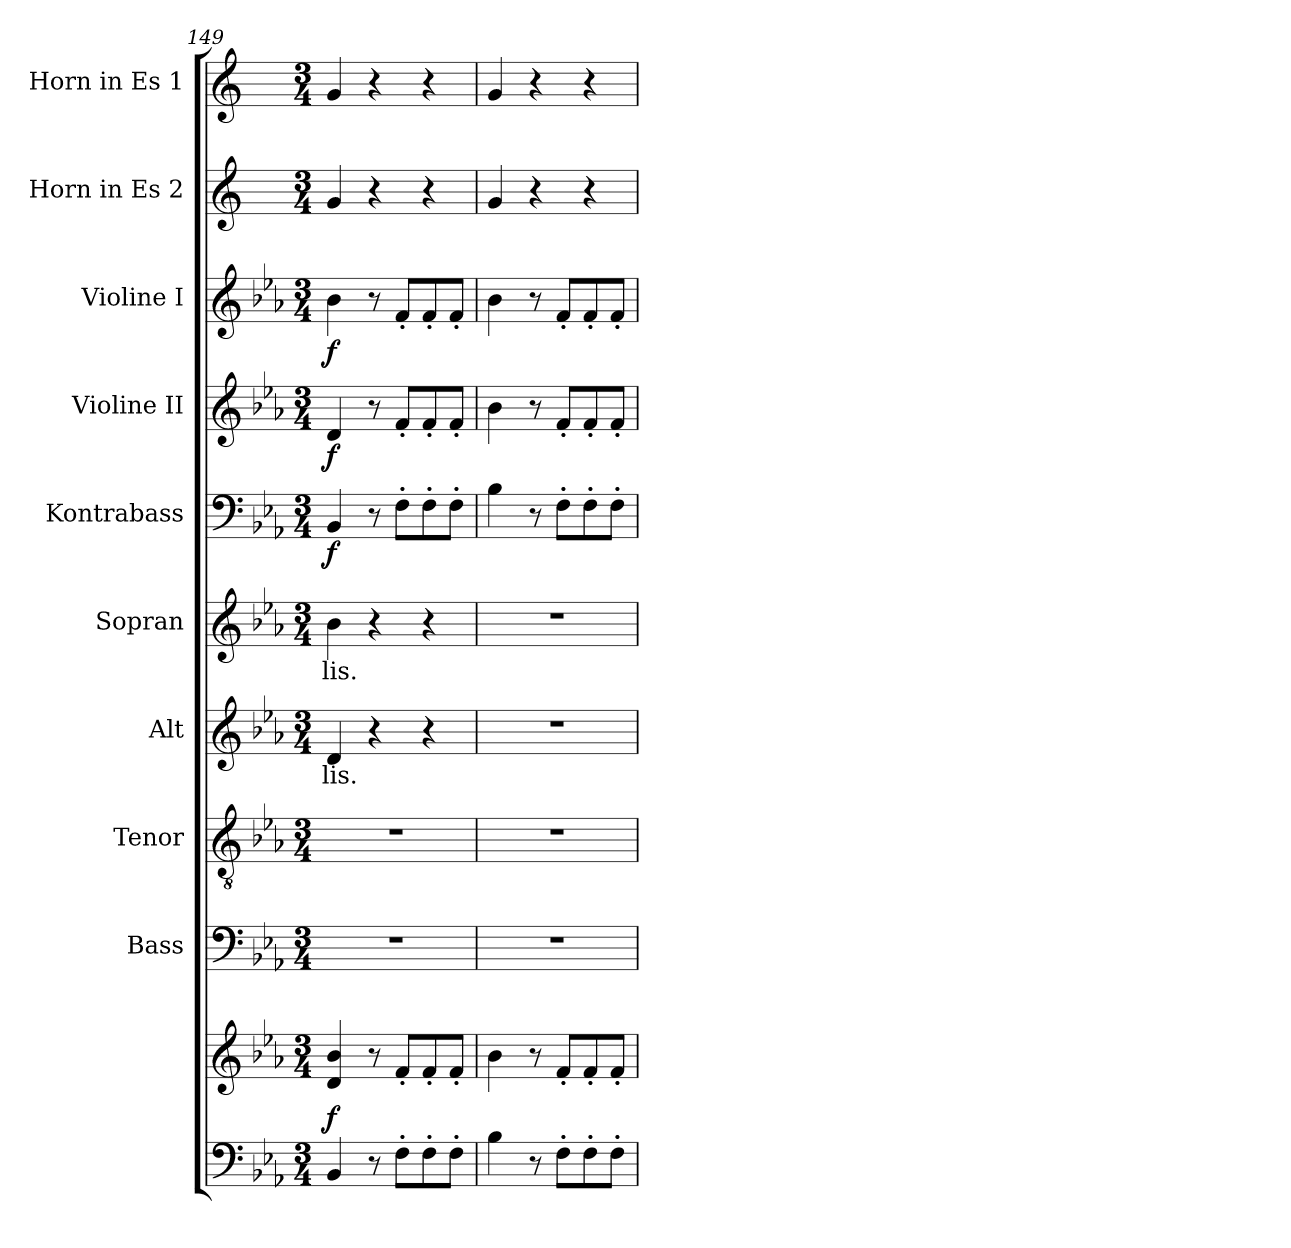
**kern	**kern	**dynam	**kern	**kern	**kern	**text	**kern	**text	**kern	**dynam	**kern	**dynam	**kern	**dynam	**kern	**kern
*part10	*part10	*part10	*part9	*part8	*part7	*part7	*part6	*part6	*part5	*part5	*part4	*part4	*part3	*part3	*part2	*part1
*staff11	*staff10	*staff10/11	*staff9	*staff8	*staff7	*staff7	*staff6	*staff6	*staff5	*staff5	*staff4	*staff4	*staff3	*staff3	*staff2	*staff1
*	*	*	*I"Bass	*I"Tenor	*I"Alt	*	*I"Sopran	*	*I"Kontrabass	*	*I"Violine II	*	*I"Violine I	*	*I"Horn in Es 2	*I"Horn in Es 1
*	*	*	*I'B.	*I'T.	*I'A.	*	*I'S.	*	*I'Kb.	*	*I'Vl. II	*	*I'Vl. I	*	*I'Hr. Es 2	*I'Hr. Es 1
*clefF4	*clefG2	*	*clefF4	*clefGv2	*clefG2	*	*clefG2	*	*clefF4	*	*clefG2	*	*clefG2	*	*clefG2	*clefG2
*	*	*	*	*	*	*	*	*	*ITrd7c12	*	*	*	*	*	*ITrd5c9	*ITrd5c9
*k[b-e-a-]	*k[b-e-a-]	*	*k[b-e-a-]	*k[b-e-a-]	*k[b-e-a-]	*	*k[b-e-a-]	*	*k[b-e-a-]	*	*k[b-e-a-]	*	*k[b-e-a-]	*	*k[b-e-a-]	*k[b-e-a-]
*E-:	*E-:	*	*E-:	*E-:	*E-:	*	*E-:	*	*E-:	*	*E-:	*	*E-:	*	*E-:	*E-:
*M3/4	*M3/4	*	*M3/4	*M3/4	*M3/4	*	*M3/4	*	*M3/4	*	*M3/4	*	*M3/4	*	*M3/4	*M3/4
=149	=149	=149	=149	=149	=149	=149	=149	=149	=149	=149	=149	=149	=149	=149	=149	=149
!	!	!LO:DY:a=2	!	!	!	!LO:LY:b	!	!LO:LY:b	!	!LO:DY:b	!	!LO:DY:b	!	!LO:DY:b	!	!
4BB-/	4d/ 4b-/	f	2.r	2.r	4d/	-lis.	4b-\	-lis.	4BBB-/	f	4d/	f	4b-\	f	4B-/	4B-/
8r	8r	.	.	.	4r	.	4r	.	8r	.	8r	.	8r	.	4r	4r
8F'>\L	8f'</L	.	.	.	.	.	.	.	8FF'>\L	.	8f'</L	.	8f'</L	.	.	.
8F'>\	8f'</	.	.	.	4r	.	4r	.	8FF'>\	.	8f'</	.	8f'</	.	4r	4r
8F'>\J	8f'</J	.	.	.	.	.	.	.	8FF'>\J	.	8f'</J	.	8f'</J	.	.	.
=150	=150	=150	=150	=150	=150	=150	=150	=150	=150	=150	=150	=150	=150	=150	=150	=150
4B-\	4b-\	.	2.r	2.r	2.r	.	2.r	.	4BB-\	.	4b-\	.	4b-\	.	4B-/	4B-/
8r	8r	.	.	.	.	.	.	.	8r	.	8r	.	8r	.	4r	4r
8F'>\L	8f'</L	.	.	.	.	.	.	.	8FF'>\L	.	8f'</L	.	8f'</L	.	.	.
8F'>\	8f'</	.	.	.	.	.	.	.	8FF'>\	.	8f'</	.	8f'</	.	4r	4r
8F'>\J	8f'</J	.	.	.	.	.	.	.	8FF'>\J	.	8f'</J	.	8f'</J	.	.	.
=	=	=	=	=	=	=	=	=	=	=	=	=	=	=	=	=
*-	*-	*-	*-	*-	*-	*-	*-	*-	*-	*-	*-	*-	*-	*-	*-	*-
